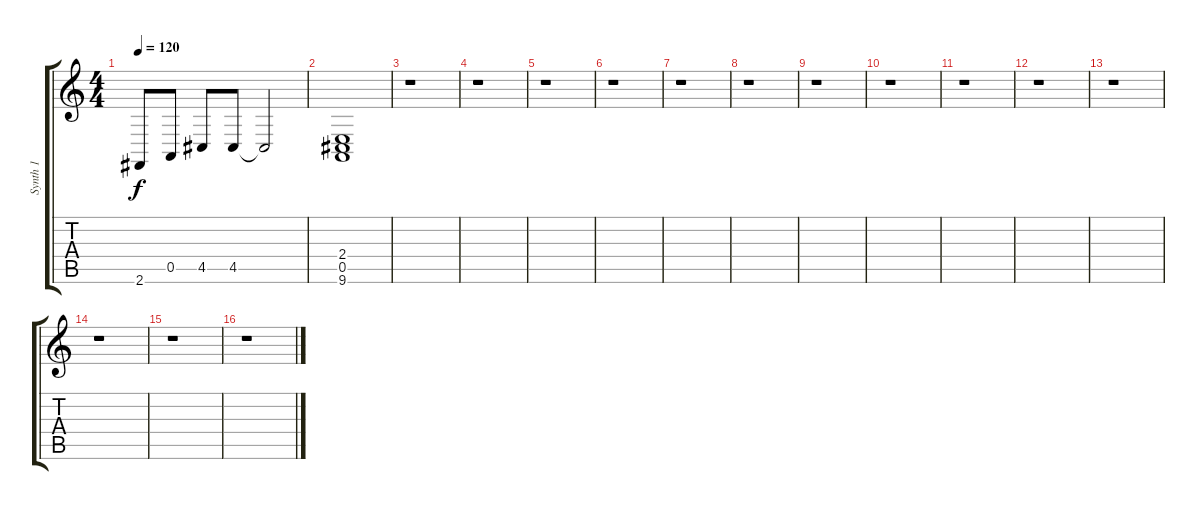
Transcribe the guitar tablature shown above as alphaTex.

\track ("Synth 1" "Synth 1") {instrument lead1square}
\staff {score tabs}
\tuning (E4 B3 G3 D3 A2 E2) {hide}
\ts (4 4)
\tempo 120
\clef g2
\ks c
2.6.8{dy f} 0.5.8 4.5.8 4.5.8 4.5{t}.2 |
(2.4 0.5 9.6).1 |
r.1 |
r.1 |
r.1 |
r.1 |
r.1 |
r.1 |
r.1 |
r.1 |
r.1 |
r.1 |
r.1 |
r.1 |
r.1 |
r.1
